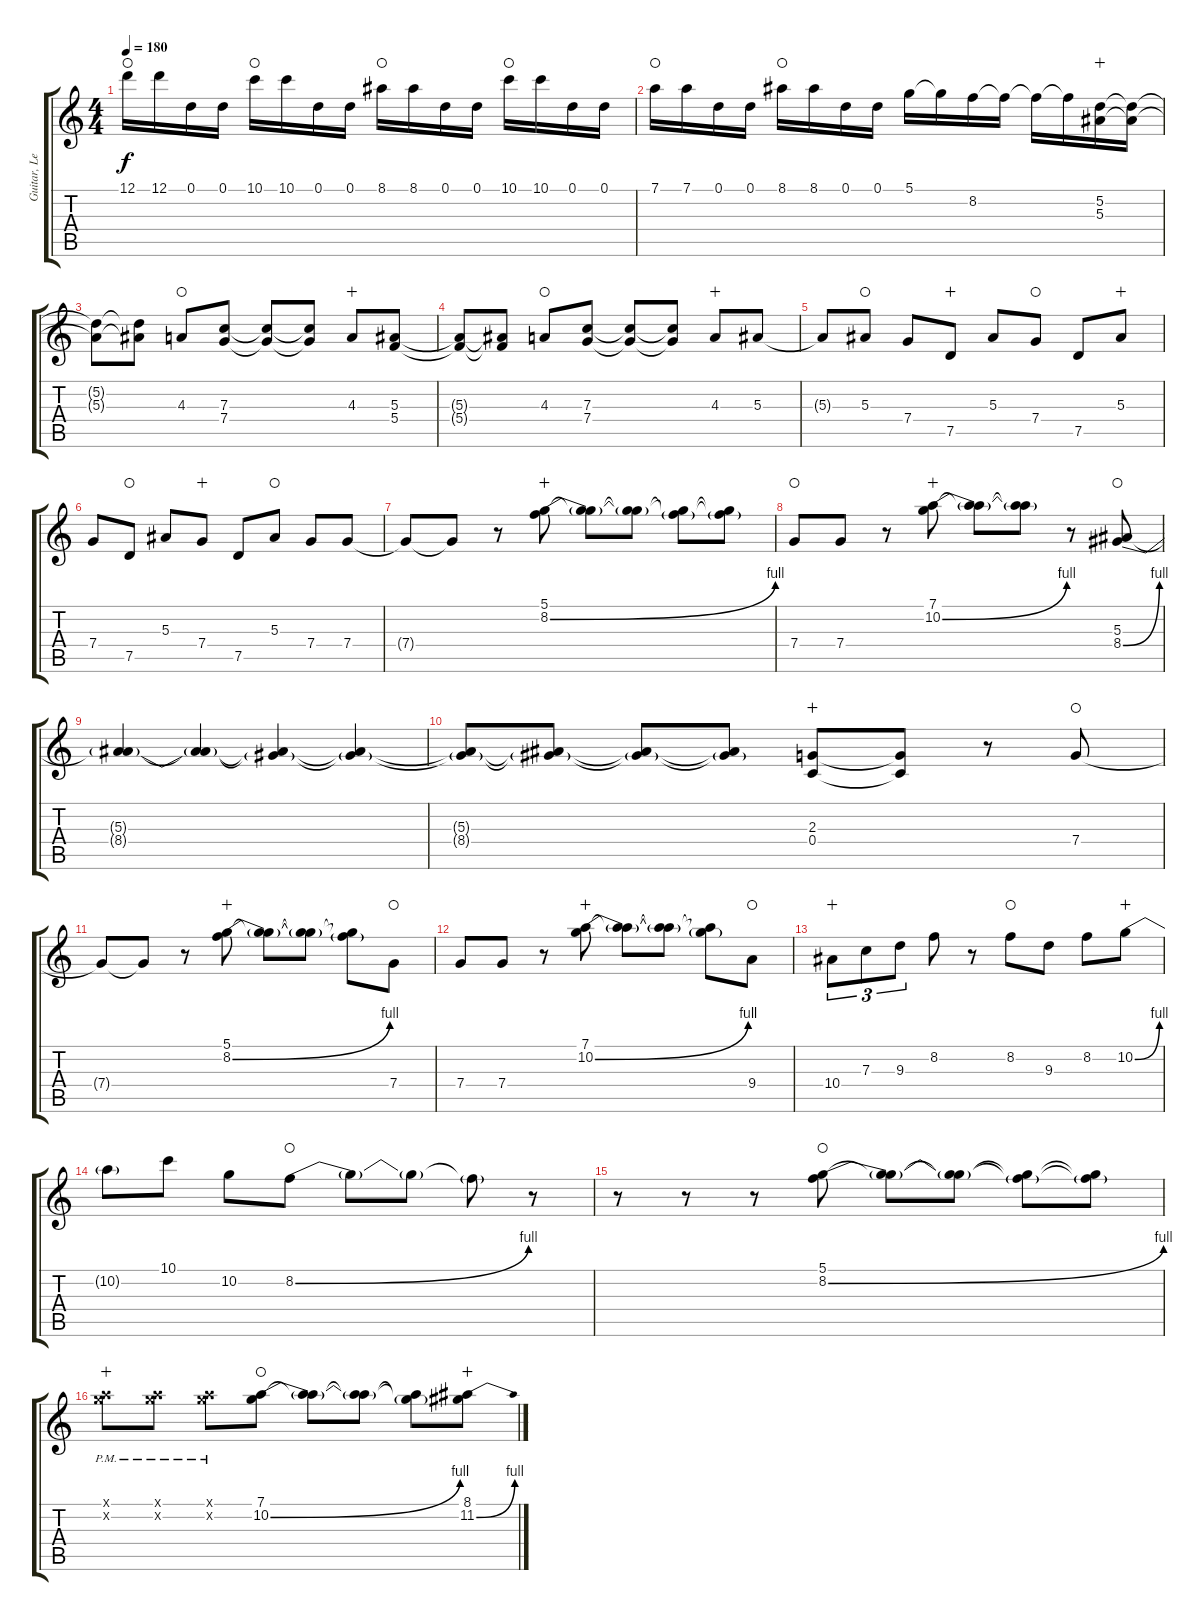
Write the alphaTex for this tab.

\track ("Guitar, Lead w/Talkbox" "Guitar, Le") {instrument distortionguitar}
\staff {score tabs}
\tuning (D4 A3 F3 C3 G2 D2) {hide}
\ts (4 4)
\tempo 180
\clef g2
\ks c
12.1.16{dy f waho} 12.1.16 0.1.16 0.1.16 10.1.16{waho} 10.1.16 0.1.16 0.1.16 8.1.16{waho} 8.1.16 0.1.16 0.1.16 10.1.16{waho} 10.1.16 0.1.16 0.1.16 |
7.1.16{waho} 7.1.16 0.1.16 0.1.16 8.1.16{waho} 8.1.16 0.1.16 0.1.16 5.1.16 5.1{t}.16 8.2.16 8.2{t}.16 8.2{t}.16 8.2{t}.16 (5.2 5.3).16{wahc} (5.2{t} 5.3{t}).16 |
(5.2{t} 5.3{t}).8 (5.2{t} 5.3{t}).8 4.3.8{waho} (7.3 7.4).8 (7.3{t} 7.4{t}).8 (7.3{t} 7.4{t}).8 4.3.8{wahc} (5.3 5.4).8 |
(5.3{t} 5.4{t}).8 (5.3{t} 5.4{t}).8 4.3.8{waho} (7.3 7.4).8 (7.3{t} 7.4{t}).8 (7.3{t} 7.4{t}).8 4.3.8{wahc} 5.3.8 |
5.3{t}.8 5.3.8{waho} 7.4.8 7.5.8{wahc} 5.3.8 7.4.8{waho} 7.5.8 5.3.8{wahc} |
7.4.8 7.5.8{waho} 5.3.8 7.4.8{wahc} 7.5.8 5.3.8{waho} 7.4.8 7.4.8 |
7.4{t}.8 7.4{t}.8 r.8 (5.1 8.2{be (bend 0 0 60 4)}).8{wahc} (5.1{t} 8.2{t}).8 (5.1{t} 8.2{t}).8 (5.1{t} 8.2{t}).8 (5.1{t} 8.2{t}).8 |
7.4.8{waho} 7.4.8 r.8 (7.1 10.2{be (bend 0 0 60 4)}).8{wahc} (7.1{t} 10.2{t}).8 (7.1{t} 10.2{t}).8 r.8 (5.3 8.4{be (bend 0 0 60 4)}).8{waho} |
(5.3{t} 8.4{t}).4 (5.3{t} 8.4{t}).4 (5.3{t} 8.4{t}).4 (5.3{t} 8.4{t}).4 |
(5.3{t} 8.4{t}).8 (5.3{t} 8.4{t}).8 (5.3{t} 8.4{t}).8 (5.3{t} 8.4{t}).8 (2.3 0.4).8{wahc} (2.3{t} 0.4{t}).8 r.8 7.4.8{waho} |
7.4{t}.8 7.4{t}.8 r.8 (5.1 8.2{be (bend 0 0 60 4)}).8{wahc} (5.1{t} 8.2{t}).8 (5.1{t} 8.2{t}).8 (5.1{t} 8.2{t}).8 7.4.8{waho} |
7.4.8 7.4.8 r.8 (7.1 10.2{be (bend 0 0 60 4)}).8{wahc} (7.1{t} 10.2{t}).8 (7.1{t} 10.2{t}).8 (7.1{t} 10.2{t}).8 9.4.8{waho} |
10.4.8{tu (3 2) wahc} 7.3.8{tu (3 2)} 9.3.8{tu (3 2)} 8.2.8 r.8 8.2.8{waho} 9.3.8 8.2.8 10.2{be (bend 0 0 60 4)}.8{wahc} |
10.2{t}.8 10.1.8 10.2.8 8.2{be (bend 0 0 60 4)}.8{waho} 8.2{t}.8 8.2{t}.8 8.2{t}.8 r.8 |
r.8 r.8 r.8 (5.1 8.2{be (bend 0 0 60 4)}).8{waho} (5.1{t} 8.2{t}).8 (5.1{t} 8.2{t}).8 (5.1{t} 8.2{t}).8 (5.1{t} 8.2{t}).8 |
(7.1{pm x} 10.2{pm x}).8{wahc} (7.1{pm x} 10.2{pm x}).8 (7.1{pm x} 10.2{pm x}).8 (7.1 10.2{be (bend 0 0 60 4)}).8{waho} (7.1{t} 10.2{t}).8 (7.1{t} 10.2{t}).8 (7.1{t} 10.2{t}).8 (8.1 11.2{be (bend 0 0 60 4)}).8{wahc}
